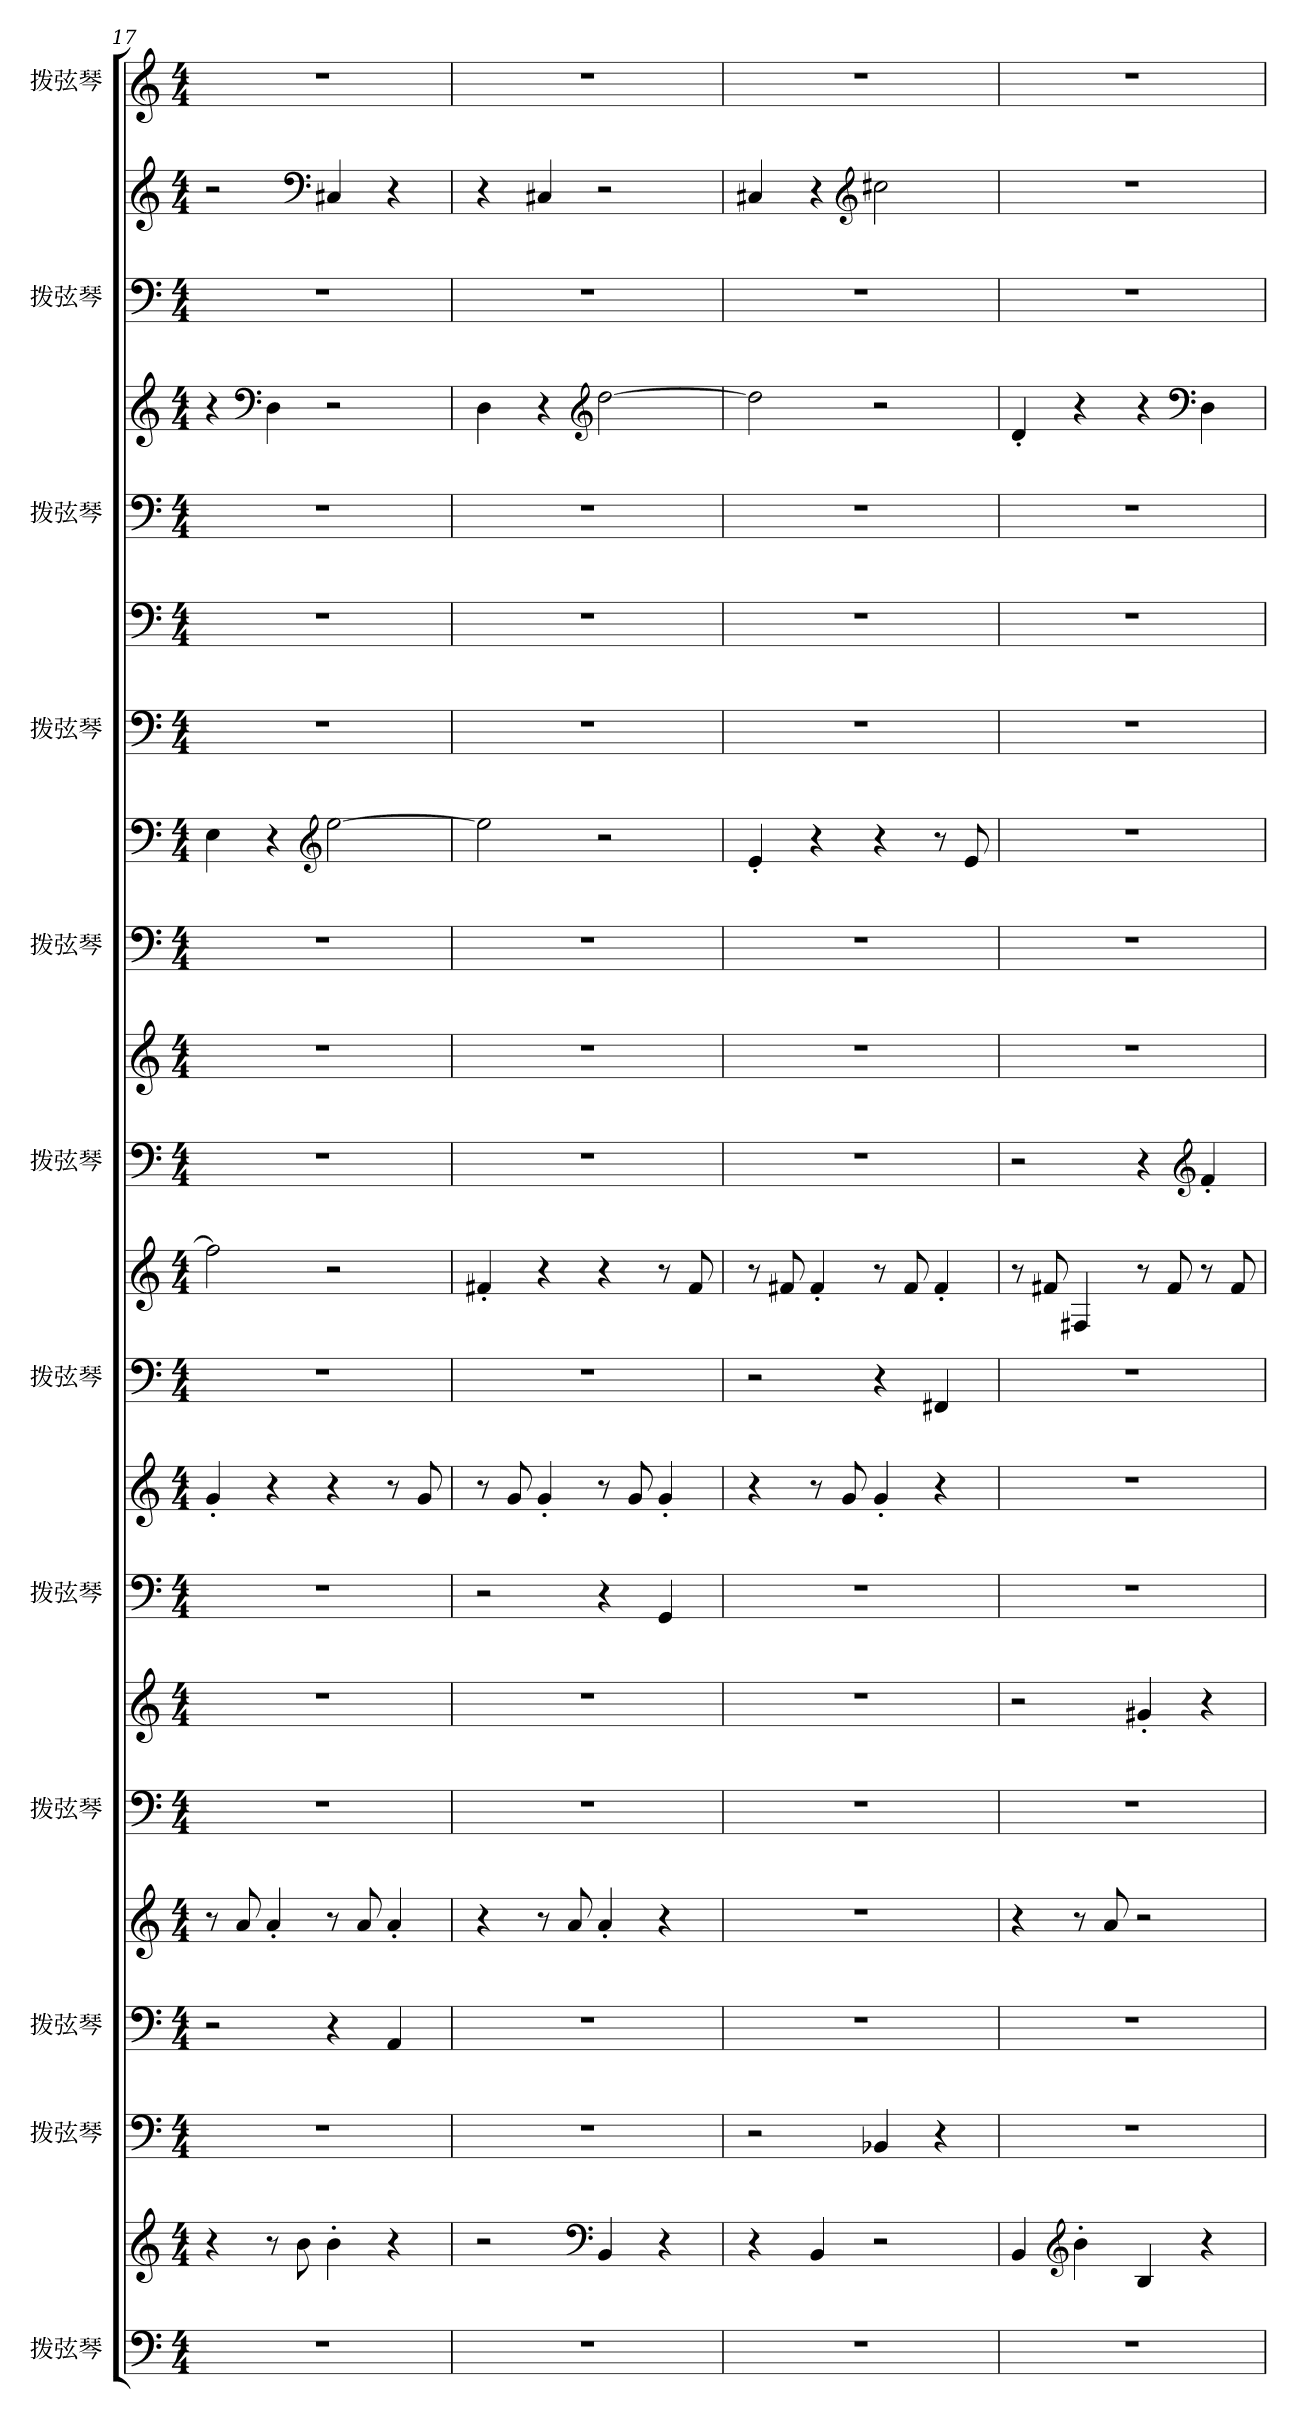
**kern	**kern	**kern	**kern	**kern	**kern	**kern	**kern	**kern	**kern	**kern	**kern	**kern	**kern	**kern	**kern	**kern	**kern	**kern	**kern	**kern	**kern
*part12	*part12	*part11	*part10	*part10	*part9	*part9	*part8	*part8	*part7	*part7	*part6	*part6	*part5	*part5	*part4	*part4	*part3	*part3	*part2	*part2	*part1
*staff22	*staff21	*staff20	*staff19	*staff18	*staff17	*staff16	*staff15	*staff14	*staff13	*staff12	*staff11	*staff10	*staff9	*staff8	*staff7	*staff6	*staff5	*staff4	*staff3	*staff2	*staff1
*I"拨弦琴	*	*I"拨弦琴	*I"拨弦琴	*	*I"拨弦琴	*	*I"拨弦琴	*	*I"拨弦琴	*	*I"拨弦琴	*	*I"拨弦琴	*	*I"拨弦琴	*	*I"拨弦琴	*	*I"拨弦琴	*	*I"拨弦琴
!!LO:PB:g=z
*clefF4	*clefG2	*clefF4	*clefF4	*clefG2	*clefF4	*clefG2	*clefF4	*clefG2	*clefF4	*clefG2	*clefF4	*clefG2	*clefF4	*clefF4	*clefF4	*clefF4	*clefF4	*clefG2	*clefF4	*clefG2	*clefG2
*k[]	*k[]	*k[]	*k[]	*k[]	*k[]	*k[]	*k[]	*k[]	*k[]	*k[]	*k[]	*k[]	*k[]	*k[]	*k[]	*k[]	*k[]	*k[]	*k[]	*k[]	*k[]
*M4/4	*M4/4	*M4/4	*M4/4	*M4/4	*M4/4	*M4/4	*M4/4	*M4/4	*M4/4	*M4/4	*M4/4	*M4/4	*M4/4	*M4/4	*M4/4	*M4/4	*M4/4	*M4/4	*M4/4	*M4/4	*M4/4
=17	=17	=17	=17	=17	=17	=17	=17	=17	=17	=17	=17	=17	=17	=17	=17	=17	=17	=17	=17	=17	=17
1r	4r	1r	2r	8r	1r	1r	1r	4g'/	1r	2ff#\]	1r	1r	1r	4E\	1r	1r	1r	4r	1r	2r	1r
.	.	.	.	8a/	.	.	.	.	.	.	.	.	.	.	.	.	.	.	.	.	.
*	*	*	*	*	*	*	*	*	*	*	*	*	*	*	*	*	*	*clefF4	*	*	*
.	8r	.	.	4a'/	.	.	.	4r	.	.	.	.	.	4r	.	.	.	4D\	.	.	.
.	8b\	.	.	.	.	.	.	.	.	.	.	.	.	.	.	.	.	.	.	.	.
*	*	*	*	*	*	*	*	*	*	*	*	*	*	*clefG2	*	*	*	*	*	*clefF4	*
.	4b'\	.	4r	8r	.	.	.	4r	.	2r	.	.	.	[2ee\	.	.	.	2r	.	4C#X/	.
.	.	.	.	8a/	.	.	.	.	.	.	.	.	.	.	.	.	.	.	.	.	.
.	4r	.	4AA/	4a'/	.	.	.	8r	.	.	.	.	.	.	.	.	.	.	.	4r	.
.	.	.	.	.	.	.	.	8g/	.	.	.	.	.	.	.	.	.	.	.	.	.
=18	=18	=18	=18	=18	=18	=18	=18	=18	=18	=18	=18	=18	=18	=18	=18	=18	=18	=18	=18	=18	=18
1r	2r	1r	1r	4r	1r	1r	2r	8r	1r	4f#X'/	1r	1r	1r	2ee\]	1r	1r	1r	4D\	1r	4r	1r
.	.	.	.	.	.	.	.	8g/	.	.	.	.	.	.	.	.	.	.	.	.	.
.	.	.	.	8r	.	.	.	4g'/	.	4r	.	.	.	.	.	.	.	4r	.	4C#X/	.
.	.	.	.	8a/	.	.	.	.	.	.	.	.	.	.	.	.	.	.	.	.	.
*	*clefF4	*	*	*	*	*	*	*	*	*	*	*	*	*	*	*	*	*clefG2	*	*	*
.	4BB/	.	.	4a'/	.	.	4r	8r	.	4r	.	.	.	2r	.	.	.	[2dd\	.	2r	.
.	.	.	.	.	.	.	.	8g/	.	.	.	.	.	.	.	.	.	.	.	.	.
.	4r	.	.	4r	.	.	4GG/	4g'/	.	8r	.	.	.	.	.	.	.	.	.	.	.
.	.	.	.	.	.	.	.	.	.	8f#/	.	.	.	.	.	.	.	.	.	.	.
=19	=19	=19	=19	=19	=19	=19	=19	=19	=19	=19	=19	=19	=19	=19	=19	=19	=19	=19	=19	=19	=19
1r	4r	2r	1r	1r	1r	1r	1r	4r	2r	8r	1r	1r	1r	4e'/	1r	1r	1r	2dd\]	1r	4C#X/	1r
.	.	.	.	.	.	.	.	.	.	8f#X/	.	.	.	.	.	.	.	.	.	.	.
.	4BB/	.	.	.	.	.	.	8r	.	4f#'/	.	.	.	4r	.	.	.	.	.	4r	.
.	.	.	.	.	.	.	.	8g/	.	.	.	.	.	.	.	.	.	.	.	.	.
*	*	*	*	*	*	*	*	*	*	*	*	*	*	*	*	*	*	*	*	*clefG2	*
.	2r	4BB-X/	.	.	.	.	.	4g'/	4r	8r	.	.	.	4r	.	.	.	2r	.	2cc#X\	.
.	.	.	.	.	.	.	.	.	.	8f#/	.	.	.	.	.	.	.	.	.	.	.
.	.	4r	.	.	.	.	.	4r	4FF#X/	4f#'/	.	.	.	8r	.	.	.	.	.	.	.
.	.	.	.	.	.	.	.	.	.	.	.	.	.	8e/	.	.	.	.	.	.	.
!!LO:PB:g=z
=20	=20	=20	=20	=20	=20	=20	=20	=20	=20	=20	=20	=20	=20	=20	=20	=20	=20	=20	=20	=20	=20
1r	4BB/	1r	1r	4r	1r	2r	1r	1r	1r	8r	2r	1r	1r	1r	1r	1r	1r	4d'/	1r	1r	1r
.	.	.	.	.	.	.	.	.	.	8f#X/	.	.	.	.	.	.	.	.	.	.	.
*	*clefG2	*	*	*	*	*	*	*	*	*	*	*	*	*	*	*	*	*	*	*	*
.	4b'\	.	.	8r	.	.	.	.	.	4F#X/	.	.	.	.	.	.	.	4r	.	.	.
.	.	.	.	8a/	.	.	.	.	.	.	.	.	.	.	.	.	.	.	.	.	.
.	4B/	.	.	2r	.	4g#X'/	.	.	.	8r	4r	.	.	.	.	.	.	4r	.	.	.
.	.	.	.	.	.	.	.	.	.	8f#/	.	.	.	.	.	.	.	.	.	.	.
*	*	*	*	*	*	*	*	*	*	*	*clefG2	*	*	*	*	*	*	*clefF4	*	*	*
.	4r	.	.	.	.	4r	.	.	.	8r	4f'/	.	.	.	.	.	.	4D\	.	.	.
.	.	.	.	.	.	.	.	.	.	8f#/	.	.	.	.	.	.	.	.	.	.	.
=	=	=	=	=	=	=	=	=	=	=	=	=	=	=	=	=	=	=	=	=	=
*-	*-	*-	*-	*-	*-	*-	*-	*-	*-	*-	*-	*-	*-	*-	*-	*-	*-	*-	*-	*-	*-
